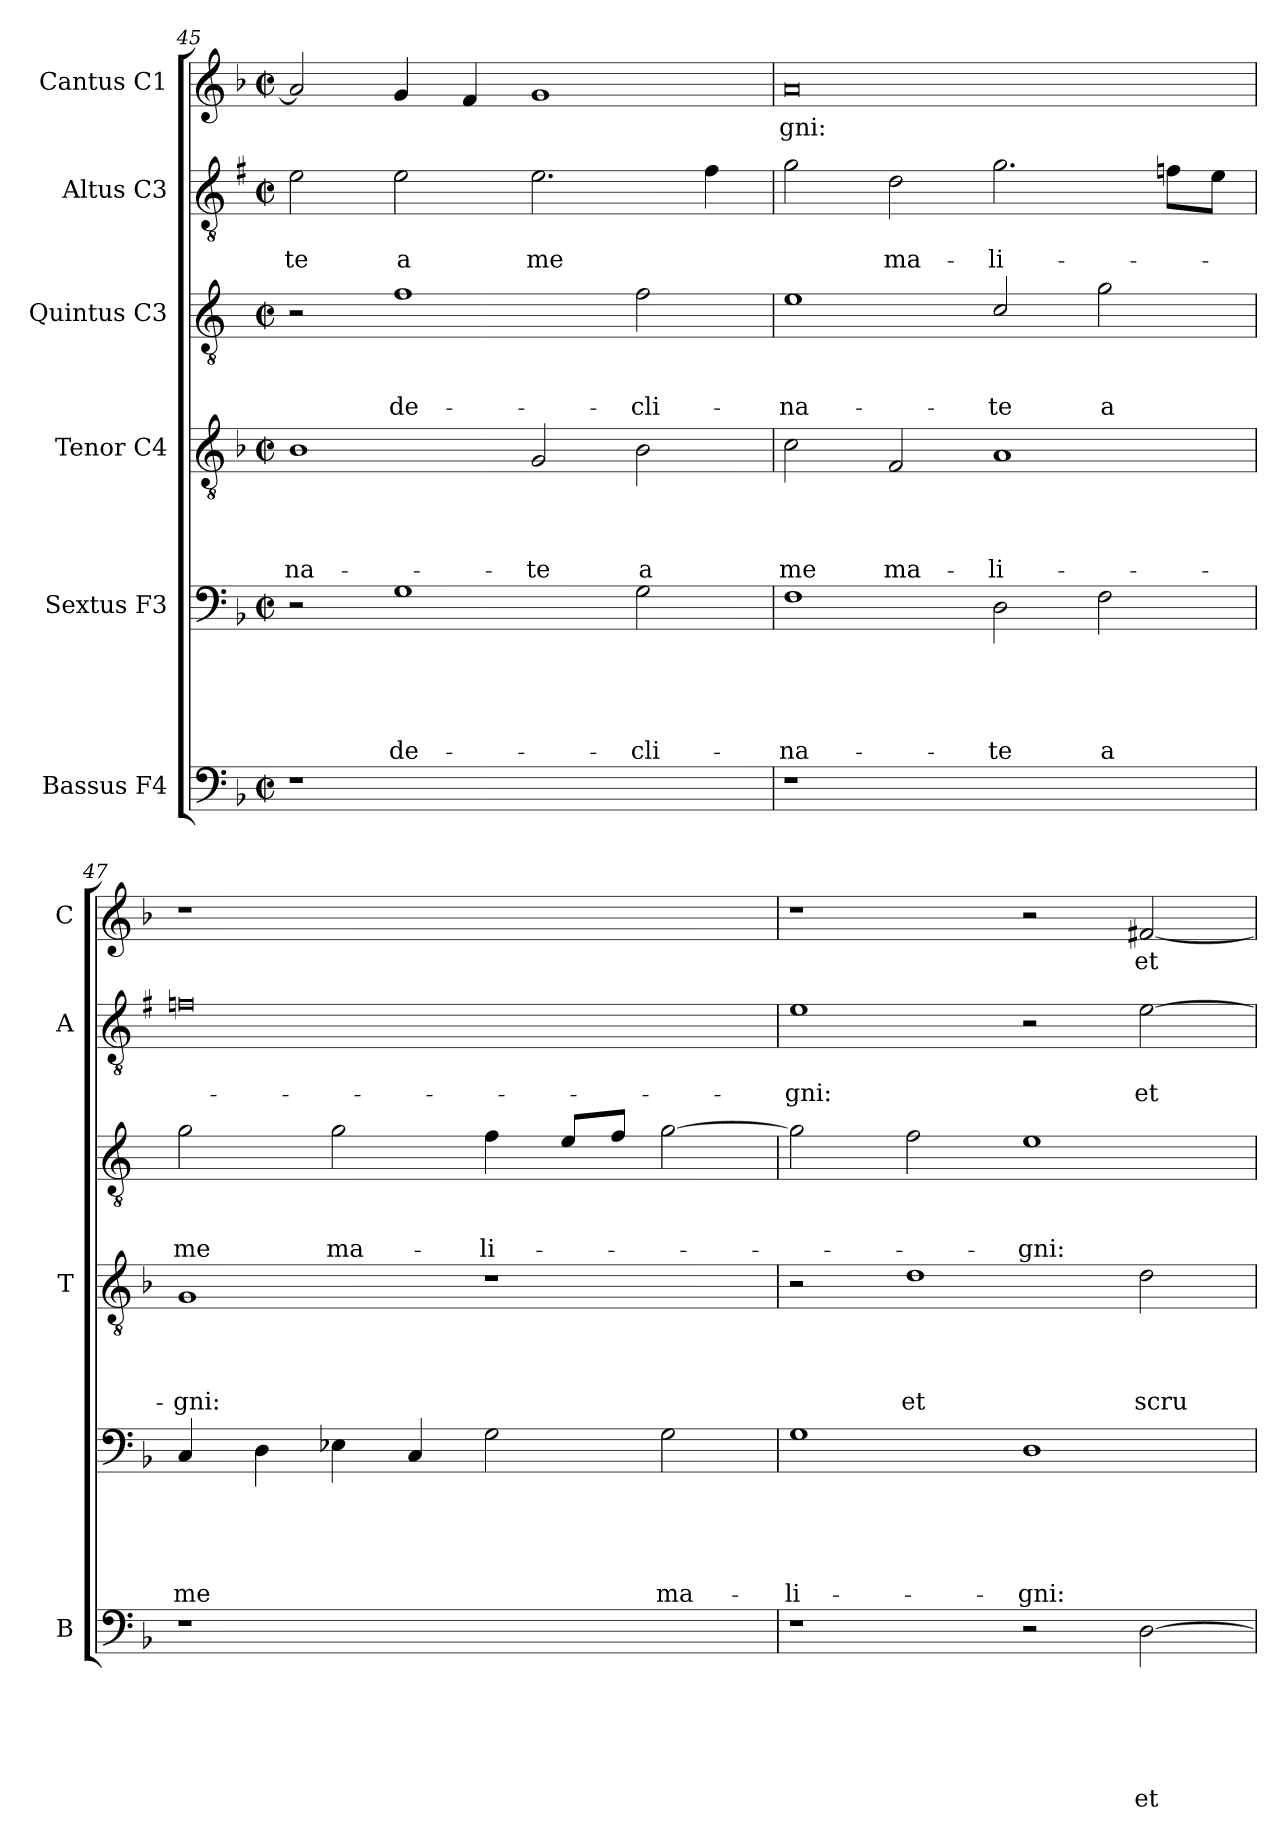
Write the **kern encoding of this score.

**kern	**text	**text	**text	**text	**text	**text	**kern	**text	**text	**text	**text	**text	**kern	**text	**text	**text	**text	**kern	**text	**text	**text	**kern	**text	**text	**kern	**text
*part6	*part6	*part6	*part6	*part6	*part6	*part6	*part5	*part5	*part5	*part5	*part5	*part5	*part4	*part4	*part4	*part4	*part4	*part3	*part3	*part3	*part3	*part2	*part2	*part2	*part1	*part1
*staff6	*staff6	*staff6	*staff6	*staff6	*staff6	*staff6	*staff5	*staff5	*staff5	*staff5	*staff5	*staff5	*staff4	*staff4	*staff4	*staff4	*staff4	*staff3	*staff3	*staff3	*staff3	*staff2	*staff2	*staff2	*staff1	*staff1
*I"Bassus F4	*	*	*	*	*	*	*I"Sextus F3	*	*	*	*	*	*I"Tenor C4	*	*	*	*	*I"Quintus C3	*	*	*	*I"Altus C3	*	*	*I"Cantus C1	*
*I'B	*	*	*	*	*	*	*	*	*	*	*	*	*I'T	*	*	*	*	*	*	*	*	*I'A	*	*	*I'C	*
*clefF4	*	*	*	*	*	*	*clefF4	*	*	*	*	*	*clefGv2	*	*	*	*	*clefGv2	*	*	*	*clefGv2	*	*	*clefG2	*
*	*	*	*	*	*	*	*	*	*	*	*	*	*	*	*	*	*	*ITrd4c7	*	*	*	*ITrd1c2	*	*	*	*
*k[b-]	*	*	*	*	*	*	*k[b-]	*	*	*	*	*	*k[b-]	*	*	*	*	*k[b-]	*	*	*	*k[b-]	*	*	*k[b-]	*
*F:	*	*	*	*	*	*	*F:	*	*	*	*	*	*F:	*	*	*	*	*F:	*	*	*	*F:	*	*	*F:	*
*M2/2	*	*	*	*	*	*	*M2/2	*	*	*	*	*	*M2/2	*	*	*	*	*M2/2	*	*	*	*M2/2	*	*	*M2/2	*
*met(c|)	*	*	*	*	*	*	*met(c|)	*	*	*	*	*	*met(c|)	*	*	*	*	*met(c|)	*	*	*	*met(c|)	*	*	*met(c|)	*
=45	=45	=45	=45	=45	=45	=45	=45	=45	=45	=45	=45	=45	=45	=45	=45	=45	=45	=45	=45	=45	=45	=45	=45	=45	=45	=45
!	!	!	!	!	!	!	!	!	!	!	!	!	!	!	!	!	!LO:LY:b	!	!	!	!	!	!	!LO:LY:b	!	!
1r	.	.	.	.	.	.	2r	.	.	.	.	.	1B-	.	.	.	-na-	2r	.	.	.	2d\	.	-te	2a/]	.
!	!	!	!	!	!	!	!	!	!	!	!	!LO:LY:b	!	!	!	!	!	!	!	!	!LO:LY:b	!	!	!LO:LY:b	!	!
.	.	.	.	.	.	.	1G	.	.	.	.	de-	.	.	.	.	.	1B-	.	.	de-	2d\	.	a	4g/	.
.	.	.	.	.	.	.	.	.	.	.	.	.	.	.	.	.	.	.	.	.	.	.	.	.	4f/	.
!	!	!	!	!	!	!	!	!	!	!	!	!	!	!	!	!	!LO:LY:b	!	!	!	!	!	!	!LO:LY:b	!	!
1ryy	.	.	.	.	.	.	.	.	.	.	.	.	2G/	.	.	.	-te	.	.	.	.	2.d\	.	me	1g	.
!	!	!	!	!	!	!	!	!	!	!	!	!LO:LY:b	!	!	!	!	!LO:LY:b	!	!	!	!LO:LY:b	!	!	!	!	!
.	.	.	.	.	.	.	2G\	.	.	.	.	-cli-	2B-\	.	.	.	a	2B-\	.	.	-cli-	.	.	.	.	.
.	.	.	.	.	.	.	.	.	.	.	.	.	.	.	.	.	.	.	.	.	.	4e\	.	.	.	.
=46	=46	=46	=46	=46	=46	=46	=46	=46	=46	=46	=46	=46	=46	=46	=46	=46	=46	=46	=46	=46	=46	=46	=46	=46	=46	=46
!	!	!	!	!	!	!	!	!	!	!	!	!LO:LY:b	!	!	!	!	!LO:LY:b	!	!	!	!LO:LY:b	!	!	!	!	!LO:LY:b
1r	.	.	.	.	.	.	1F	.	.	.	.	-na-	2c\	.	.	.	me	1A	.	.	-na-	2f\	.	.	0a	-gni:
!	!	!	!	!	!	!	!	!	!	!	!	!	!	!	!	!	!LO:LY:b	!	!	!	!	!	!	!LO:LY:b	!	!
.	.	.	.	.	.	.	.	.	.	.	.	.	2F/	.	.	.	ma-	.	.	.	.	2c\	.	ma-	.	.
!	!	!	!	!	!	!	!	!	!	!	!	!LO:LY:b	!	!	!	!	!LO:LY:b	!	!	!	!LO:LY:b	!	!	!LO:LY:b	!	!
1ryy	.	.	.	.	.	.	2D\	.	.	.	.	-te	1A	.	.	.	-li-	2F/	.	.	-te	2.f\	.	-li-	.	.
!	!	!	!	!	!	!	!	!	!	!	!	!LO:LY:b	!	!	!	!	!	!	!	!	!LO:LY:b	!	!	!	!	!
.	.	.	.	.	.	.	2F\	.	.	.	.	a	.	.	.	.	.	2c\	.	.	a	.	.	.	.	.
.	.	.	.	.	.	.	.	.	.	.	.	.	.	.	.	.	.	.	.	.	.	8e-X\L	.	.	.	.
.	.	.	.	.	.	.	.	.	.	.	.	.	.	.	.	.	.	.	.	.	.	8d\J	.	.	.	.
=47	=47	=47	=47	=47	=47	=47	=47	=47	=47	=47	=47	=47	=47	=47	=47	=47	=47	=47	=47	=47	=47	=47	=47	=47	=47	=47
!	!	!	!	!	!	!	!	!	!	!	!	!LO:LY:b	!	!	!	!	!LO:LY:b	!	!	!	!LO:LY:b	!	!	!	!	!
1r	.	.	.	.	.	.	4C/	.	.	.	.	me	1G	.	.	.	-gni:	2c\	.	.	me	0e-X	.	.	1r	.
.	.	.	.	.	.	.	4D\	.	.	.	.	.	.	.	.	.	.	.	.	.	.	.	.	.	.	.
!	!	!	!	!	!	!	!	!	!	!	!	!	!	!	!	!	!	!	!	!	!LO:LY:b	!	!	!	!	!
.	.	.	.	.	.	.	4E-X\	.	.	.	.	.	.	.	.	.	.	2c\	.	.	ma-	.	.	.	.	.
.	.	.	.	.	.	.	4C/	.	.	.	.	.	.	.	.	.	.	.	.	.	.	.	.	.	.	.
!	!	!	!	!	!	!	!	!	!	!	!	!	!	!	!	!	!	!	!	!	!LO:LY:b	!	!	!	!	!
1ryy	.	.	.	.	.	.	2G\	.	.	.	.	.	1r	.	.	.	.	4B-\	.	.	-li-	.	.	.	1ryy	.
.	.	.	.	.	.	.	.	.	.	.	.	.	.	.	.	.	.	8A/L	.	.	.	.	.	.	.	.
.	.	.	.	.	.	.	.	.	.	.	.	.	.	.	.	.	.	8B-/J	.	.	.	.	.	.	.	.
!	!	!	!	!	!	!	!	!	!	!	!	!LO:LY:b	!	!	!	!	!	!	!	!	!	!	!	!	!	!
.	.	.	.	.	.	.	2G\	.	.	.	.	ma-	.	.	.	.	.	[2c\	.	.	.	.	.	.	.	.
=48	=48	=48	=48	=48	=48	=48	=48	=48	=48	=48	=48	=48	=48	=48	=48	=48	=48	=48	=48	=48	=48	=48	=48	=48	=48	=48
!	!	!	!	!	!	!	!	!	!	!	!	!LO:LY:b	!	!	!	!	!	!	!	!	!	!	!	!LO:LY:b	!	!
1r	.	.	.	.	.	.	1G	.	.	.	.	-li-	2r	.	.	.	.	2c\]	.	.	.	1d	.	-gni:	1r	.
!	!	!	!	!	!	!	!	!	!	!	!	!	!	!	!	!	!LO:LY:b	!	!	!	!	!	!	!	!	!
.	.	.	.	.	.	.	.	.	.	.	.	.	1d	.	.	.	et	2B-\	.	.	.	.	.	.	.	.
!	!	!	!	!	!	!	!	!	!	!	!	!LO:LY:b	!	!	!	!	!	!	!	!	!LO:LY:b	!	!	!	!	!
2r	.	.	.	.	.	.	1D	.	.	.	.	-gni:	.	.	.	.	.	1A	.	.	-gni:	2r	.	.	2r	.
!	!	!	!	!	!	!LO:LY:b	!	!	!	!	!	!	!	!	!	!	!LO:LY:b	!	!	!	!	!	!	!LO:LY:b	!	!LO:LY:b
[2D\	.	.	.	.	.	et	.	.	.	.	.	.	2d\	.	.	.	scru-	.	.	.	.	[2d\	.	et	[2f#X/	et
=	=	=	=	=	=	=	=	=	=	=	=	=	=	=	=	=	=	=	=	=	=	=	=	=	=	=
*-	*-	*-	*-	*-	*-	*-	*-	*-	*-	*-	*-	*-	*-	*-	*-	*-	*-	*-	*-	*-	*-	*-	*-	*-	*-	*-
